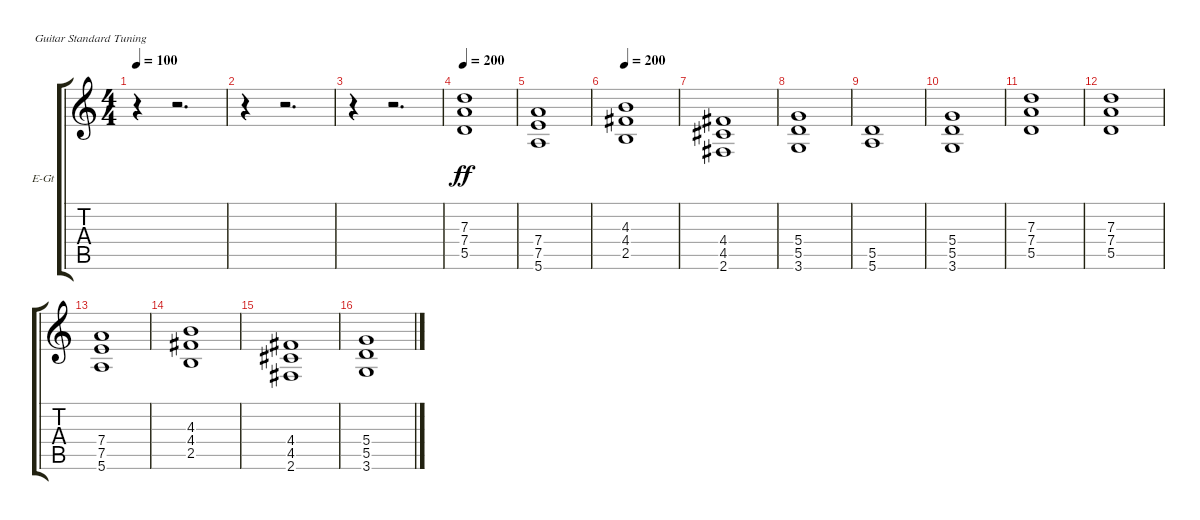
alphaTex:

\bracketExtendMode groupsimilarinstruments
\firstSystemTrackNameOrientation horizontal
\otherSystemsTrackNameOrientation horizontal
\track ("Rhythm" "E-Gt") {instrument distortionguitar}
\staff {score tabs}
\tuning (E4 B3 G3 D3 A2 E2)
\ts (4 4)
\tempo 100
\clef g2
\ks c
r.4{dy f} r.2{d} |
r.4 r.2{d} |
r.4 r.2{d} |
\tempo 200
(7.3 7.4 5.5).1{dy ff} |
(7.4 7.5 5.6).1 |
\tempo 200
(4.3 4.4 2.5).1 |
(4.4 4.5 2.6).1 |
(5.4 5.5 3.6).1 |
(5.5 5.6).1 |
(5.4 5.5 3.6).1 |
(7.3 7.4 5.5).1 |
(7.3 7.4 5.5).1 |
(7.4 7.5 5.6).1 |
(4.3 4.4 2.5).1 |
(4.4 4.5 2.6).1 |
(5.4 5.5 3.6).1
